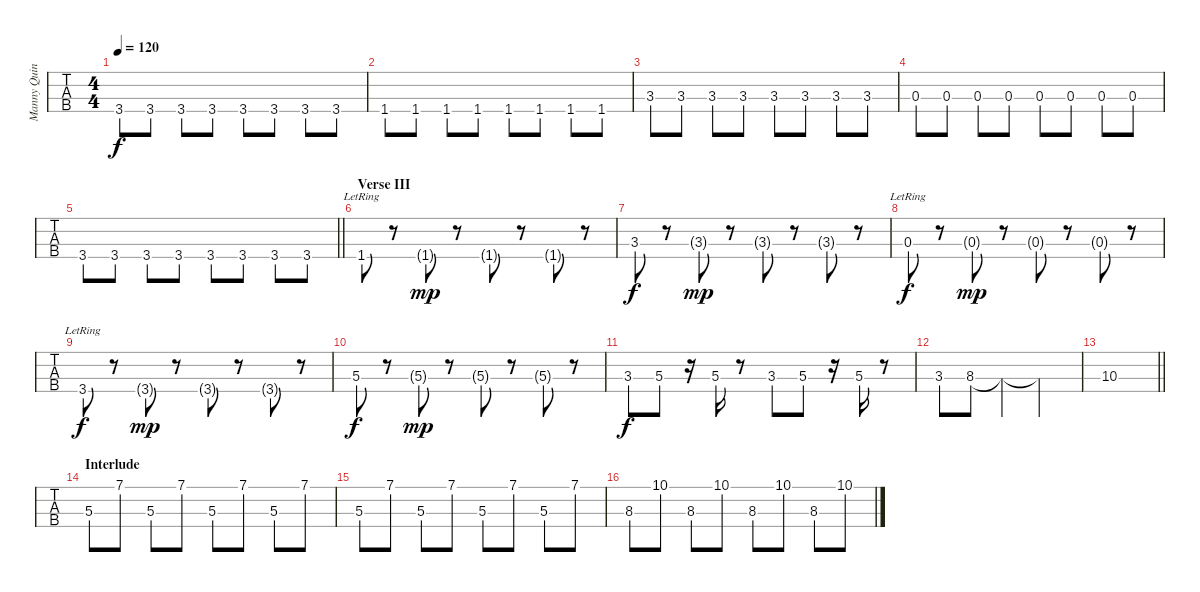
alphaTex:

\track ("Manny Quintero's bass" "Manny Quin") {instrument synthbass1}
\staff {tabs}
\tuning (G2 D2 A1 E1) {hide}
\ts (4 4)
\tempo 120
\clef f4
\ks c
3.4.8{dy f} 3.4.8 3.4.8 3.4.8 3.4.8 3.4.8 3.4.8 3.4.8 |
1.4.8 1.4.8 1.4.8 1.4.8 1.4.8 1.4.8 1.4.8 1.4.8 |
3.3.8 3.3.8 3.3.8 3.3.8 3.3.8 3.3.8 3.3.8 3.3.8 |
0.3.8 0.3.8 0.3.8 0.3.8 0.3.8 0.3.8 0.3.8 0.3.8 |
\barLineRight lightlight
3.4.8 3.4.8 3.4.8 3.4.8 3.4.8 3.4.8 3.4.8 3.4.8 |
\section ("" "Verse III")
1.4{lr}.8{volume 13} r.8 1.4{g}.8{dy mp} r.8 1.4{g}.8 r.8 1.4{g}.8 r.8 |
3.3.8{dy f} r.8 3.3{g}.8{dy mp} r.8 3.3{g}.8 r.8 3.3{g}.8 r.8 |
0.3{lr}.8{dy f} r.8 0.3{g}.8{dy mp} r.8 0.3{g}.8 r.8 0.3{g}.8 r.8 |
3.4{lr}.8{dy f} r.8 3.4{g}.8{dy mp} r.8 3.4{g}.8 r.8 3.4{g}.8 r.8 |
5.3.8{dy f} r.8 5.3{g}.8{dy mp} r.8 5.3{g}.8 r.8 5.3{g}.8 r.8 |
3.3.8{dy f} 5.3.8 r.16 5.3.16 r.8 3.3.8 5.3.8 r.16 5.3.16 r.8 |
3.3.8 8.3.8 8.3{t}.4 8.3{t}.2 |
\barLineRight lightlight
10.3.1 |
\section ("" "Interlude")
5.3.8{volume 9} 7.1.8 5.3.8 7.1.8 5.3.8 7.1.8 5.3.8 7.1.8 |
5.3.8 7.1.8 5.3.8 7.1.8 5.3.8 7.1.8 5.3.8 7.1.8 |
8.3.8 10.1.8 8.3.8 10.1.8 8.3.8 10.1.8 8.3.8 10.1.8
